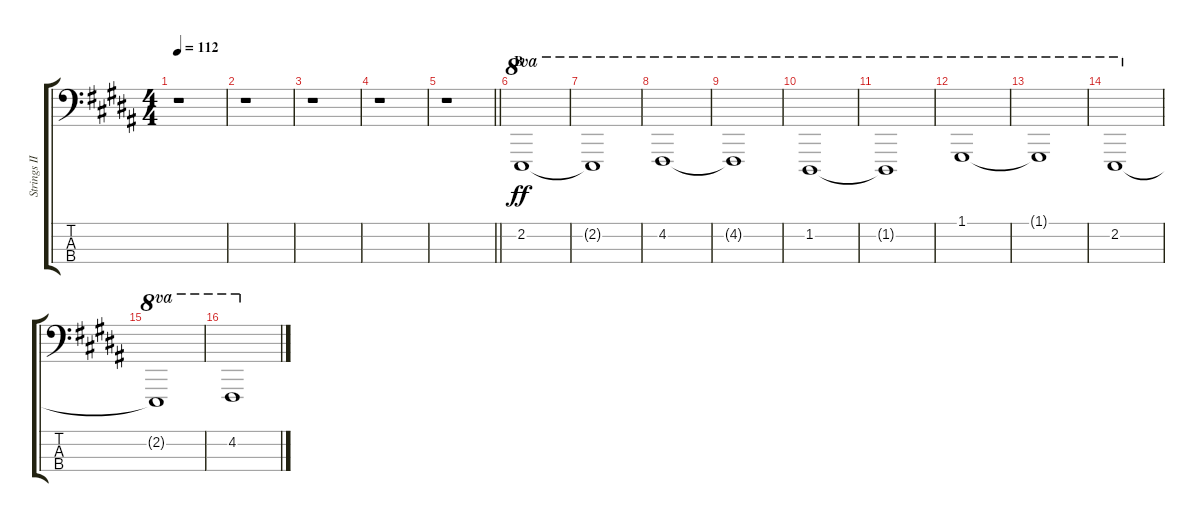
\track ("Strings II" "Strings II") {instrument stringensemble1}
\staff {score tabs}
\tuning (G2 D2 A1 E1) {hide}
\ts (4 4)
\tempo 112
\clef f4
\ks b
r.1{dy ff} |
r.1 |
r.1 |
r.1 |
\barLineRight lightlight
r.1 |
\section ("" "B")
2.2.1{ot 8va} |
2.2{t}.1{ot 8va} |
4.2.1{ot 8va} |
4.2{t}.1{ot 8va} |
1.2.1{ot 8va} |
1.2{t}.1{ot 8va} |
1.1.1{ot 8va} |
1.1{t}.1{ot 8va} |
2.2.1{ot 8va} |
2.2{t}.1{ot 8va} |
4.2.1{ot 8va}
